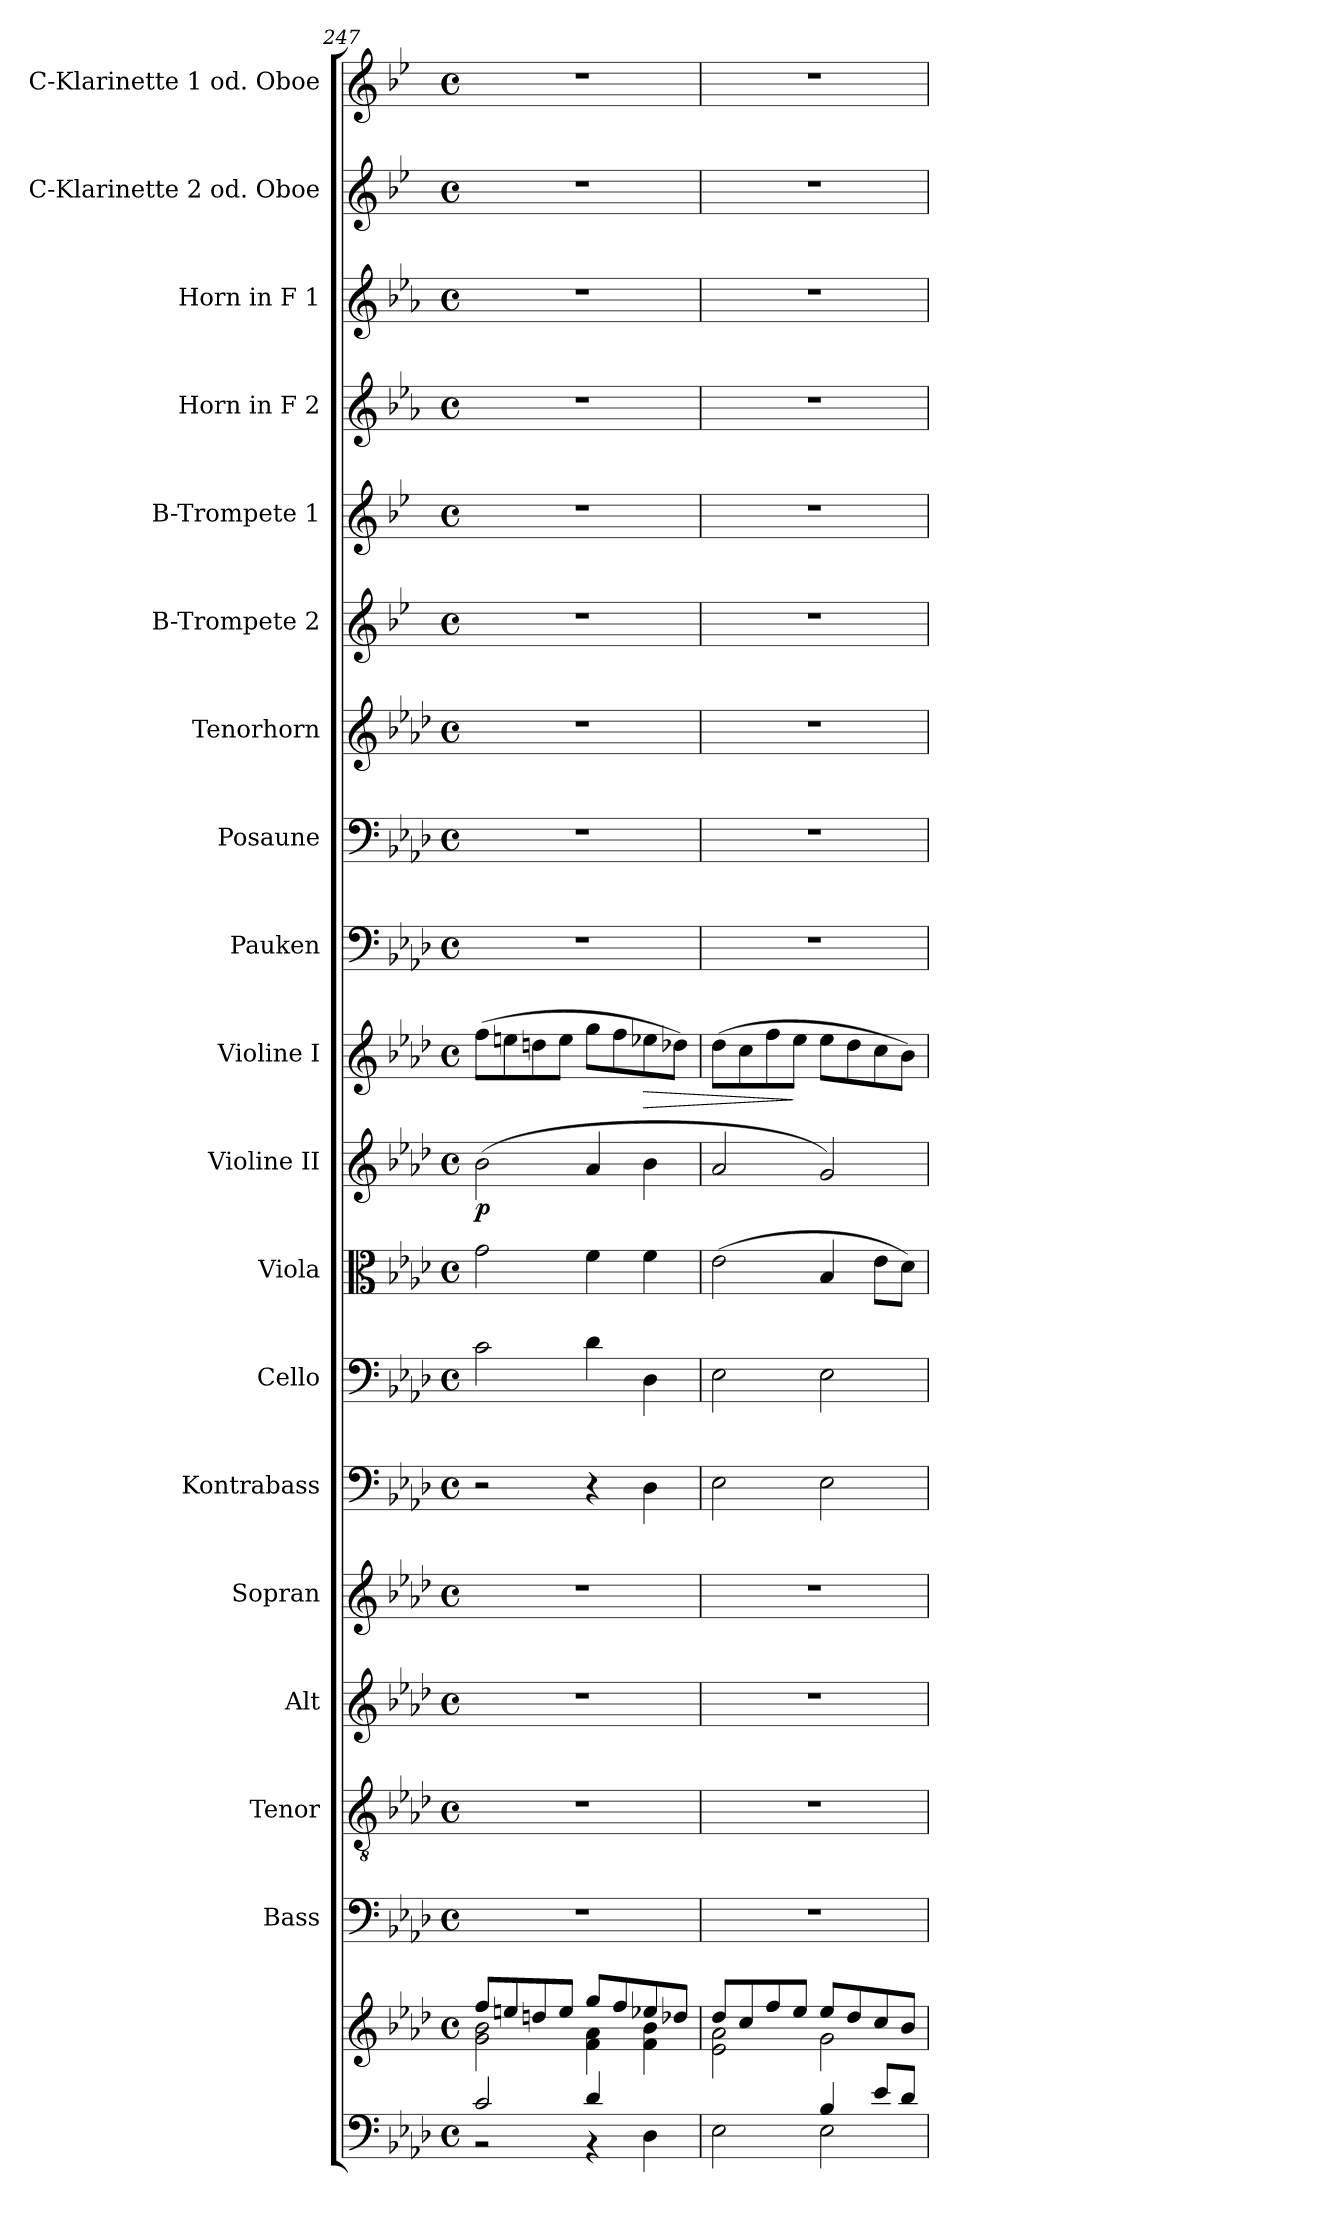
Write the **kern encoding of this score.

**kern	**kern	**kern	**kern	**kern	**kern	**kern	**kern	**kern	**kern	**dynam	**kern	**dynam	**kern	**kern	**kern	**kern	**kern	**kern	**kern	**kern	**kern
*part19	*part19	*part18	*part17	*part16	*part15	*part14	*part13	*part12	*part11	*part11	*part10	*part10	*part9	*part8	*part7	*part6	*part5	*part4	*part3	*part2	*part1
*staff20	*staff19	*staff18	*staff17	*staff16	*staff15	*staff14	*staff13	*staff12	*staff11	*staff11	*staff10	*staff10	*staff9	*staff8	*staff7	*staff6	*staff5	*staff4	*staff3	*staff2	*staff1
*	*	*I"Bass	*I"Tenor	*I"Alt	*I"Sopran	*I"Kontrabass	*I"Cello	*I"Viola	*I"Violine II	*	*I"Violine I	*	*I"Pauken	*I"Posaune	*I"Tenorhorn	*I"B-Trompete 2	*I"B-Trompete 1	*I"Horn in F 2	*I"Horn in F 1	*I"C-Klarinette 2 od. Oboe	*I"C-Klarinette 1 od. Oboe
*	*	*I'B.	*I'T.	*I'A.	*I'S.	*I'Kb.	*	*I'Vla.	*I'Vl. II	*	*I'Vl. I	*	*I'Pk.	*I'Pos.	*I'T. Hrn.	*I'B Trp. 2	*I'B Trp. 1	*	*	*I'C Kl. 2	*I'C Kl. 1
*clefF4	*clefG2	*clefF4	*clefGv2	*clefG2	*clefG2	*clefF4	*clefF4	*clefC3	*clefG2	*	*clefG2	*	*clefF4	*clefF4	*clefG2	*clefG2	*clefG2	*clefG2	*clefG2	*clefG2	*clefG2
*	*	*	*	*	*	*ITrd7c12	*	*	*	*	*	*	*	*	*ITrd8c14	*ITrd1c2	*ITrd1c2	*ITrd4c7	*ITrd4c7	*ITrd1c2	*ITrd1c2
*k[b-e-a-d-]	*k[b-e-a-d-]	*k[b-e-a-d-]	*k[b-e-a-d-]	*k[b-e-a-d-]	*k[b-e-a-d-]	*k[b-e-a-d-]	*k[b-e-a-d-]	*k[b-e-a-d-]	*k[b-e-a-d-]	*	*k[b-e-a-d-]	*	*k[b-e-a-d-]	*k[b-e-a-d-]	*k[b-e-a-d-]	*k[b-e-a-d-]	*k[b-e-a-d-]	*k[b-e-a-d-]	*k[b-e-a-d-]	*k[b-e-a-d-]	*k[b-e-a-d-]
*A-:	*A-:	*A-:	*A-:	*A-:	*A-:	*A-:	*A-:	*A-:	*A-:	*	*A-:	*	*A-:	*A-:	*A-:	*A-:	*A-:	*A-:	*A-:	*A-:	*A-:
*M4/4	*M4/4	*M4/4	*M4/4	*M4/4	*M4/4	*M4/4	*M4/4	*M4/4	*M4/4	*	*M4/4	*	*M4/4	*M4/4	*M4/4	*M4/4	*M4/4	*M4/4	*M4/4	*M4/4	*M4/4
*met(c)	*met(c)	*met(c)	*met(c)	*met(c)	*met(c)	*met(c)	*met(c)	*met(c)	*met(c)	*	*met(c)	*	*met(c)	*met(c)	*met(c)	*met(c)	*met(c)	*met(c)	*met(c)	*met(c)	*met(c)
=247	=247	=247	=247	=247	=247	=247	=247	=247	=247	=247	=247	=247	=247	=247	=247	=247	=247	=247	=247	=247	=247
*^	*^	*	*	*	*	*	*	*	*	*	*	*	*	*	*	*	*	*	*	*	*
!	!	!	!	!	!	!	!	!	!	!	!	!LO:DY:b	!	!	!	!	!	!	!	!	!	!	!
2c/	2r	8ff/L	2g\ 2b-\	1r	1r	1r	1r	2r	2c\	2g\	(>2b-\	p	(>8ff\L	.	1r	1r	1r	1r	1r	1r	1r	1r	1r
.	.	8een/	.	.	.	.	.	.	.	.	.	.	8een\	.	.	.	.	.	.	.	.	.	.
.	.	8ddn/	.	.	.	.	.	.	.	.	.	.	8ddn\	.	.	.	.	.	.	.	.	.	.
.	.	8ee/J	.	.	.	.	.	.	.	.	.	.	8ee\J	.	.	.	.	.	.	.	.	.	.
4d-/	4r	8gg/L	4f\ 4a-\	.	.	.	.	4r	4d-\	4f\	4a-/	.	8gg\L	.	.	.	.	.	.	.	.	.	.
.	.	8ff/	.	.	.	.	.	.	.	.	.	.	8ff\	.	.	.	.	.	.	.	.	.	.
!	!	!	!	!	!	!	!	!	!	!	!	!	!	!LO:HP:b	!	!	!	!	!	!	!	!	!
4ryy	4D-\	8ee-X/	4f\ 4b-\	.	.	.	.	4DD-\	4D-\	4f\	4b-\	.	8ee-X\	>	.	.	.	.	.	.	.	.	.
.	.	8dd-X/J	.	.	.	.	.	.	.	.	.	.	8dd-X\J)	.	.	.	.	.	.	.	.	.	.
=248	=248	=248	=248	=248	=248	=248	=248	=248	=248	=248	=248	=248	=248	=248	=248	=248	=248	=248	=248	=248	=248	=248	=248
2ryy	2E-\	8dd-/L	2e-\ 2a-\	1r	1r	1r	1r	2EE-\	2E-\	(>2e-\	2a-/	.	(>8dd-\L	.	1r	1r	1r	1r	1r	1r	1r	1r	1r
.	.	8cc/	.	.	.	.	.	.	.	.	.	.	8cc\	.	.	.	.	.	.	.	.	.	.
.	.	8ff/	.	.	.	.	.	.	.	.	.	.	8ff\	.	.	.	.	.	.	.	.	.	.
.	.	8ee-/J	.	.	.	.	.	.	.	.	.	.	8ee-\J	]	.	.	.	.	.	.	.	.	.
4B-/	2E-\	8ee-/L	2g\	.	.	.	.	2EE-\	2E-\	4B-/	2g/)	.	8ee-\L	.	.	.	.	.	.	.	.	.	.
.	.	8dd-/	.	.	.	.	.	.	.	.	.	.	8dd-\	.	.	.	.	.	.	.	.	.	.
8e-/L	.	8cc/	.	.	.	.	.	.	.	8e-\L	.	.	8cc\	.	.	.	.	.	.	.	.	.	.
8d-/J	.	8b-/J	.	.	.	.	.	.	.	8d-\J)	.	.	8b-\J)	.	.	.	.	.	.	.	.	.	.
*v	*v	*	*	*	*	*	*	*	*	*	*	*	*	*	*	*	*	*	*	*	*	*	*
*	*v	*v	*	*	*	*	*	*	*	*	*	*	*	*	*	*	*	*	*	*	*	*
=	=	=	=	=	=	=	=	=	=	=	=	=	=	=	=	=	=	=	=	=	=
*-	*-	*-	*-	*-	*-	*-	*-	*-	*-	*-	*-	*-	*-	*-	*-	*-	*-	*-	*-	*-	*-
